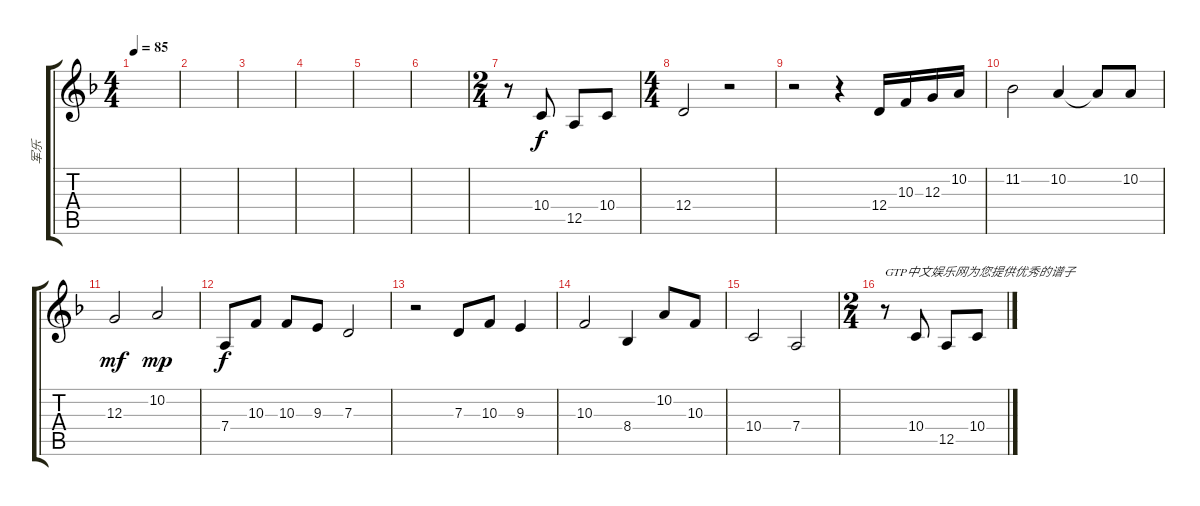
\track ("军乐" "军乐") {instrument tuba}
\staff {score tabs}
\tuning (E4 B3 G3 D3 A2 E2) {hide}
\ts (4 4)
\tempo 85
\clef g2
\ks f
|
|
|
|
|
|
\ts (2 4)
r.8 10.4.8 12.5.8 10.4.8 |
\ts (4 4)
12.4.2 r.2 |
r.2 r.4 12.4.16 10.3.16 12.3.16 10.2.16 |
11.2.2 10.2.4 10.2{t}.8 10.2.8 |
12.3.2{dy mf} 10.2.2{dy mp} |
7.4.8{dy f} 10.3.8 10.3.8 9.3.8 7.3.2 |
r.2 7.3.8 10.3.8 9.3.4 |
10.3.2 8.4.4 10.2.8 10.3.8 |
10.4.2 7.4.2 |
\ts (2 4)
r.8{txt "GTP中文娱乐网为您提供优秀的谱子"} 10.4.8 12.5.8 10.4.8
